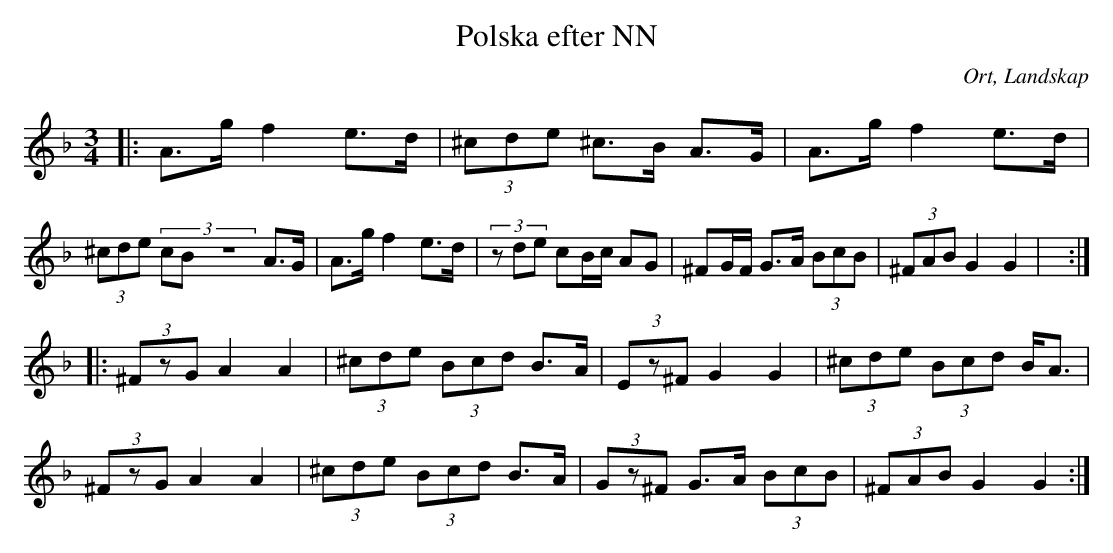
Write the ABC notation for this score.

X:1
T:Polska efter NN
O:Ort, Landskap
M:3/4
L:1/8
K:Dm
|: A>g f2 e>d|(3^cde ^c>B A>G|A>g f2 e>d|(3^cde (3cBZ) A>G|A>g f2 e>d|(3zde cB/c/ AG|^FG/F/ G>A (3BcB|(3^FAB G2 G2|  :|
|:(3^FzG A2 A2|(3^cde (3Bcd B>A|(3Ez^F G2 G2|(3^cde (3Bcd B<A|
(3^FzG A2 A2|(3^cde (3Bcd B>A| (3Gz^F G>A (3BcB|(3^FAB G2 G2:|
